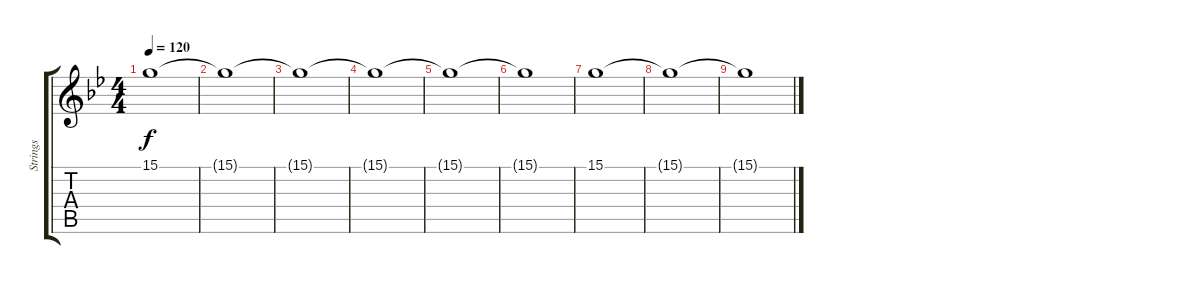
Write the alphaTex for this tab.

\track ("Strings" "Strings") {instrument synthstrings1}
\staff {score tabs}
\tuning (E4 B3 G3 D3 A2 E2) {hide}
\ts (4 4)
\tempo 120
\clef g2
\ks bb
15.1.1{dy f} |
15.1{t}.1 |
15.1{t}.1 |
15.1{t}.1 |
15.1{t}.1 |
15.1{t}.1 |
15.1.1 |
15.1{t}.1 |
15.1{t}.1
